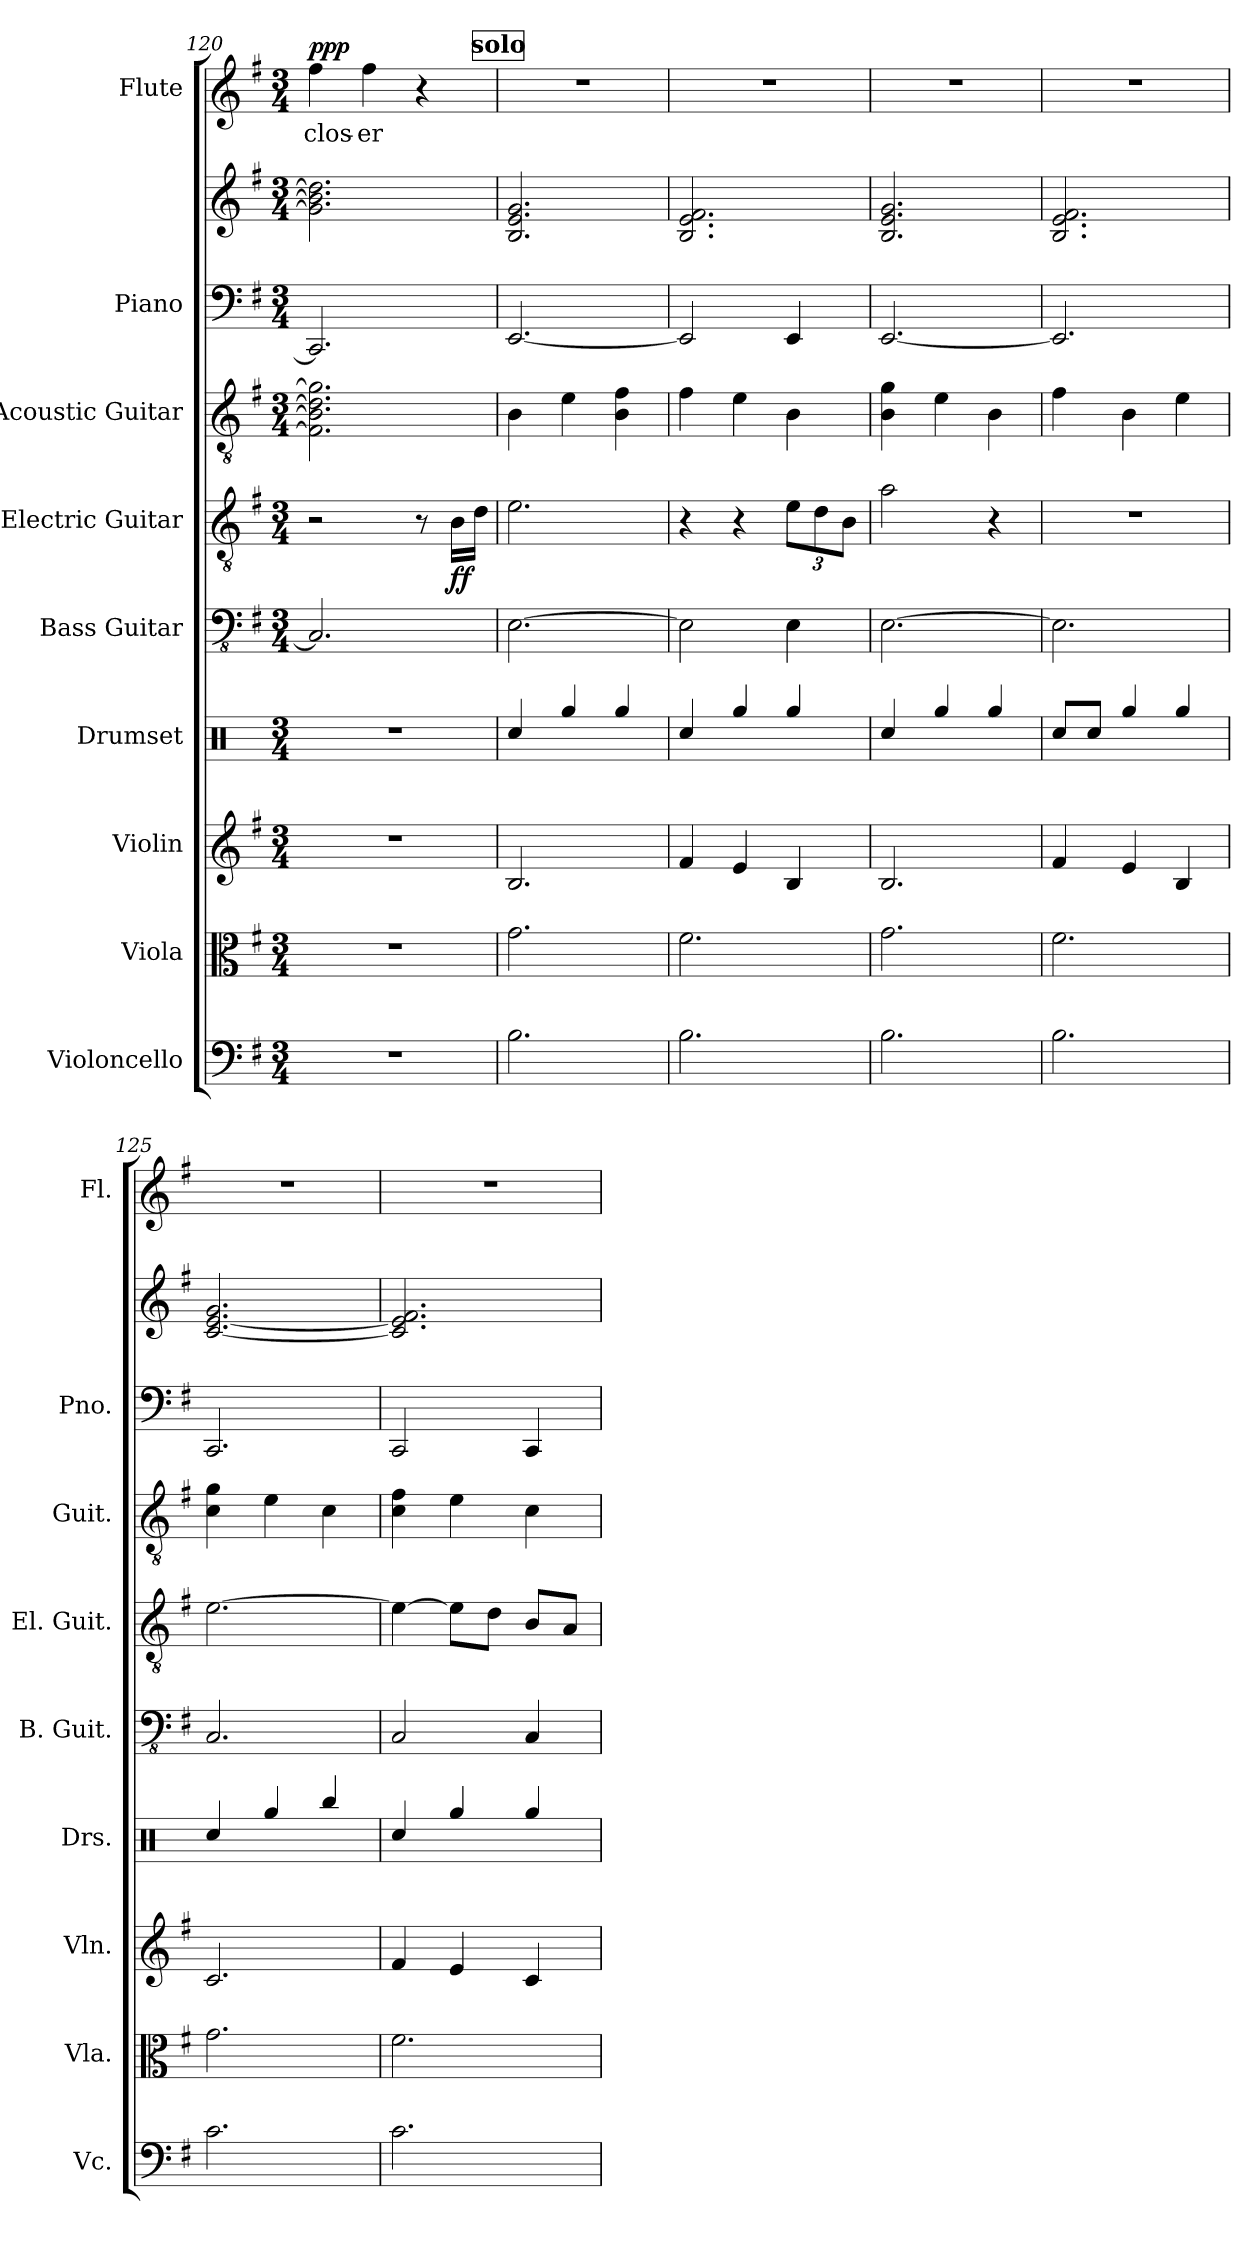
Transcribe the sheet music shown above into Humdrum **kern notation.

**kern	**kern	**kern	**kern	**kern	**kern	**dynam	**kern	**kern	**kern	**kern	**text	**dynam
*part9	*part8	*part7	*part6	*part5	*part4	*part4	*part3	*part2	*part2	*part1	*part1	*part1
*staff10	*staff9	*staff8	*staff7	*staff6	*staff5	*staff5	*staff4	*staff3	*staff2	*staff1	*staff1	*staff1
*I"Violoncello	*I"Viola	*I"Violin	*I"Drumset	*I"Bass Guitar	*I"Electric Guitar	*	*I"Acoustic Guitar	*I"Piano	*	*I"Flute	*	*
*I'Vc.	*I'Vla.	*I'Vln.	*I'Drs.	*I'B. Guit.	*I'El. Guit.	*	*I'Guit.	*I'Pno.	*	*I'Fl.	*	*
*clefF4	*clefC3	*clefG2	*clefX	*clefFv4	*clefGv2	*	*clefGv2	*clefF4	*clefG2	*clefG2	*	*
*k[f#]	*k[f#]	*k[f#]	*k[]	*k[f#]	*k[f#]	*	*k[f#]	*k[f#]	*k[f#]	*k[f#]	*	*
*M3/4	*M3/4	*M3/4	*M3/4	*M3/4	*M3/4	*	*M3/4	*M3/4	*M3/4	*M3/4	*	*
=120	=120	=120	=120	=120	=120	=120	=120	=120	=120	=120	=120	=120
!	!	!	!	!	!	!	!	!	!	!	!	!LO:DY:b
2.r	2.r	2.r	2.r	2.CC/]	2r	.	2.F#\] 2.B\] 2.d\] 2.g\]	2.CC/]	2.g\] 2.b\] 2.dd\]	4ff#\	clos-	ppp
.	.	.	.	.	.	.	.	.	.	4ff#\	-er	.
.	.	.	.	.	8r	.	.	.	.	4r	.	.
!	!	!	!	!	!	!LO:DY:b	!	!	!	!	!	!
.	.	.	.	.	16B\LL	ff	.	.	.	.	.	.
.	.	.	.	.	16d\JJ	.	.	.	.	.	.	.
!!LO:REH:place=s1:a:B:fs=14:t=solo
=121	=121	=121	=121	=121	=121	=121	=121	=121	=121	=121	=121	=121
2.B\	2.g\	2.B/	4Rcc/	[2.EE\	2.e\	.	4B\	[2.EE/	2.B/ 2.e/ 2.g/	2.r	.	.
.	.	.	4Rgg/	.	.	.	4e\	.	.	.	.	.
.	.	.	4Rgg/	.	.	.	4B\ 4f#\	.	.	.	.	.
=122	=122	=122	=122	=122	=122	=122	=122	=122	=122	=122	=122	=122
2.B\	2.f#\	4f#/	4Rcc/	2EE\]	4r	.	4f#\	2EE/]	2.B/ 2.e/ 2.f#/	2.r	.	.
.	.	4e/	4Rgg/	.	4r	.	4e\	.	.	.	.	.
*	*	*	*	*	*Xbrackettup	*	*	*	*	*	*	*
.	.	4B/	4Rgg/	4EE\	12e\L	.	4B\	4EE/	.	.	.	.
.	.	.	.	.	12d\	.	.	.	.	.	.	.
.	.	.	.	.	12B\J	.	.	.	.	.	.	.
=123	=123	=123	=123	=123	=123	=123	=123	=123	=123	=123	=123	=123
2.B\	2.g\	2.B/	4Rcc/	[2.EE\	2a\	.	4B\ 4g\	[2.EE/	2.B/ 2.e/ 2.g/	2.r	.	.
.	.	.	4Rgg/	.	.	.	4e\	.	.	.	.	.
.	.	.	4Rgg/	.	4r	.	4B\	.	.	.	.	.
=124	=124	=124	=124	=124	=124	=124	=124	=124	=124	=124	=124	=124
2.B\	2.f#\	4f#/	8Rcc/L	2.EE\]	2.r	.	4f#\	2.EE/]	2.B/ 2.e/ 2.f#/	2.r	.	.
.	.	.	8Rcc/J	.	.	.	.	.	.	.	.	.
.	.	4e/	4Rgg/	.	.	.	4B\	.	.	.	.	.
.	.	4B/	4Rgg/	.	.	.	4e\	.	.	.	.	.
=125	=125	=125	=125	=125	=125	=125	=125	=125	=125	=125	=125	=125
2.c\	2.g\	2.c/	4Rcc/	2.CC/	[2.e\	.	4c\ 4g\	2.CC/	[2.c/ [2.e/ 2.g/	2.r	.	.
.	.	.	4Rgg/	.	.	.	4e\	.	.	.	.	.
.	.	.	4Rbb/	.	.	.	4c\	.	.	.	.	.
=126	=126	=126	=126	=126	=126	=126	=126	=126	=126	=126	=126	=126
2.c\	2.f#\	4f#/	4Rcc/	2CC/	4e\_	.	4c\ 4f#\	2CC/	2.c/] 2.e/] 2.f#/	2.r	.	.
.	.	4e/	4Rgg/	.	8e\L]	.	4e\	.	.	.	.	.
.	.	.	.	.	8d\J	.	.	.	.	.	.	.
.	.	4c/	4Rgg/	4CC/	8B/L	.	4c\	4CC/	.	.	.	.
.	.	.	.	.	8A/J	.	.	.	.	.	.	.
=	=	=	=	=	=	=	=	=	=	=	=	=
*-	*-	*-	*-	*-	*-	*-	*-	*-	*-	*-	*-	*-
